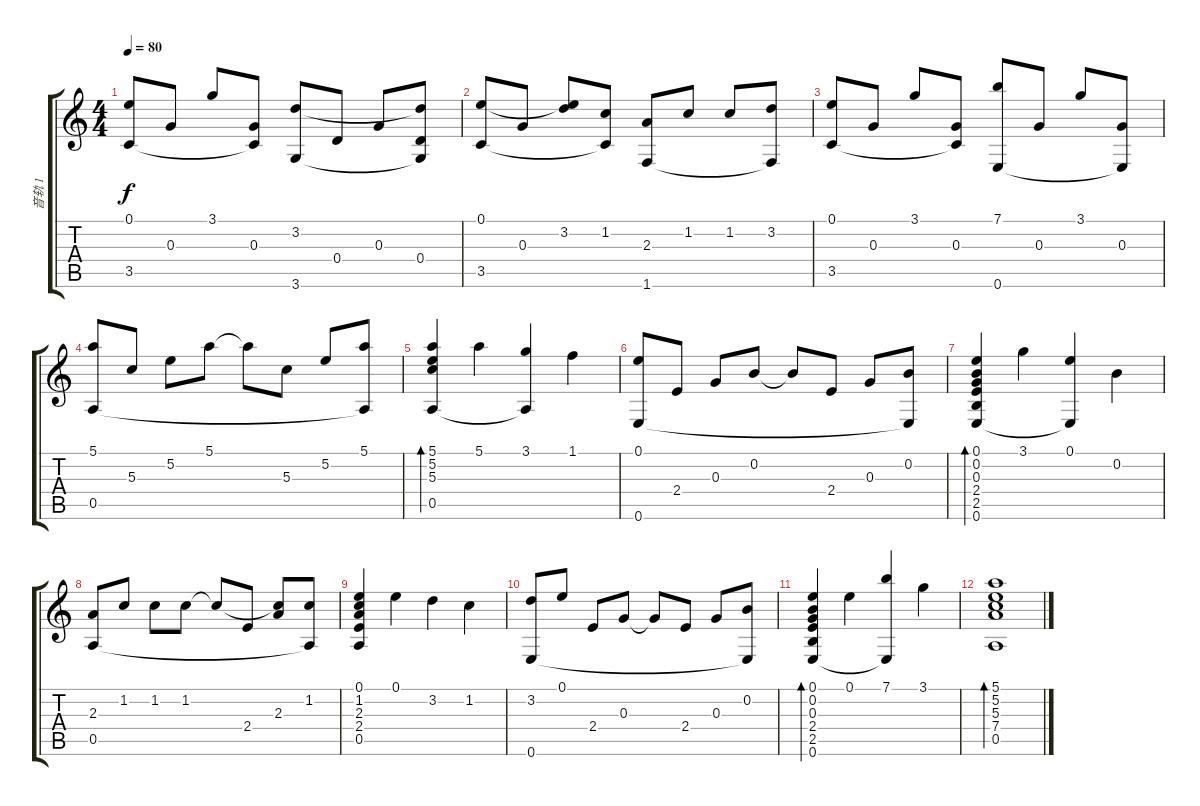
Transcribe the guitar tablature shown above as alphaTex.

\track ("音轨 1" "音轨 1") {instrument acousticguitarsteel}
\staff {score tabs}
\tuning (E4 B3 G3 D3 A2 E2) {hide}
\ts (4 4)
\tempo 80
\clef g2
\ks c
(0.1 3.5).8{dy f} 0.3.8 3.1.8 (0.3 3.5{t}).8 (3.2 3.6).8 0.4.8 0.3.8 (3.2{t} 0.4 3.6{t}).8 |
(0.1 3.5).8 0.3.8 (0.1{t} 3.2).8 (1.2 3.5{t}).8 (2.3 1.6).8 1.2.8 1.2.8 (3.2 1.6{t}).8 |
(0.1 3.5).8 0.3.8 3.1.8 (0.3 3.5{t}).8 (7.1 0.6).8 0.3.8 3.1.8 (0.3 0.6{t}).8 |
(5.1 0.5).8 5.3.8 5.2.8 5.1.8 5.1{t}.8 5.3.8 5.2.8 (5.1 0.5{t}).8 |
(5.1 5.2 5.3 0.5).4{bd 240} 5.1.4 (3.1 0.5{t}).4 1.1.4 |
(0.1 0.6).8 2.4.8 0.3.8 0.2.8 0.2{t}.8 2.4.8 0.3.8 (0.2 0.6{t}).8 |
(0.1 0.2 0.3 2.4 2.5 0.6).4{bd 240} 3.1.4 (0.1 0.6{t}).4 0.2.4 |
(2.3 0.5).8 1.2.8 1.2.8 1.2.8 1.2{t}.8 2.4.8 (1.2{t} 2.3).8 (1.2 0.5{t}).8 |
(0.1 1.2 2.3 2.4 0.5).4 0.1.4 3.2.4 1.2.4 |
(3.2 0.6).8 0.1.8 2.4.8 0.3.8 0.3{t}.8 2.4.8 0.3.8 (0.2 0.6{t}).8 |
(0.1 0.2 0.3 2.4 2.5 0.6).4{bd 240} 0.1.4 (7.1 0.6{t}).4 3.1.4 |
(5.1 5.2 5.3 7.4 0.5).1{bd 240}
